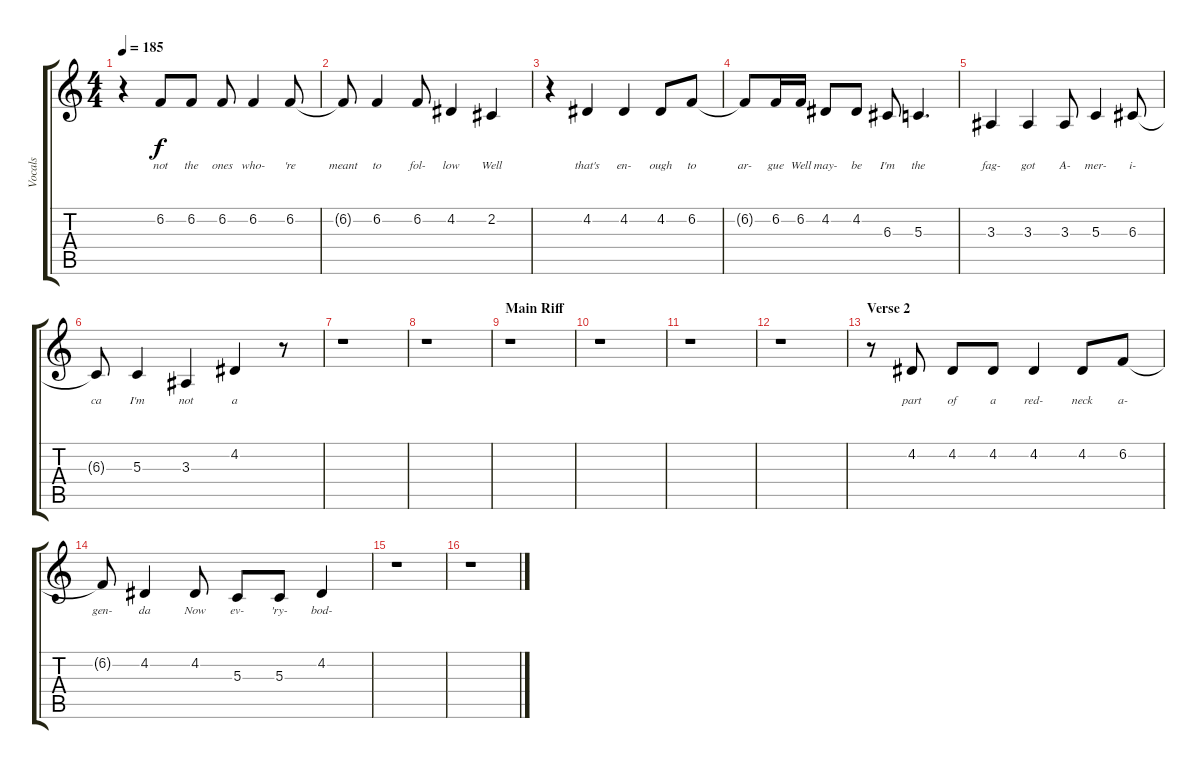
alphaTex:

\track ("Vocals" "Vocals") {instrument lead8bassandlead}
\staff {score tabs}
\tuning (E4 B3 G3 D3 A2 E2) {hide}
\ts (4 4)
\tempo 185
\clef g2
\ks c
r.4{dy f} 6.2.8{lyrics (0 "not") lyrics (1 "") lyrics (2 "") lyrics (3 "") lyrics (4 "")} 6.2.8{lyrics (0 "the") lyrics (1 "") lyrics (2 "") lyrics (3 "") lyrics (4 "")} 6.2.8{lyrics (0 "ones") lyrics (1 "") lyrics (2 "") lyrics (3 "") lyrics (4 "")} 6.2.4{lyrics (0 "who-") lyrics (1 "") lyrics (2 "") lyrics (3 "") lyrics (4 "")} 6.2.8{lyrics (0 "'re") lyrics (1 "") lyrics (2 "") lyrics (3 "") lyrics (4 "")} |
6.2{t}.8{lyrics (0 "meant") lyrics (1 "") lyrics (2 "") lyrics (3 "") lyrics (4 "")} 6.2.4{lyrics (0 "to") lyrics (1 "") lyrics (2 "") lyrics (3 "") lyrics (4 "")} 6.2.8{lyrics (0 "fol-") lyrics (1 "") lyrics (2 "") lyrics (3 "") lyrics (4 "")} 4.2.4{lyrics (0 "low") lyrics (1 "") lyrics (2 "") lyrics (3 "") lyrics (4 "")} 2.2.4{lyrics (0 "Well") lyrics (1 "") lyrics (2 "") lyrics (3 "") lyrics (4 "")} |
r.4 4.2.4{lyrics (0 "that's") lyrics (1 "") lyrics (2 "") lyrics (3 "") lyrics (4 "")} 4.2.4{lyrics (0 "en-") lyrics (1 "") lyrics (2 "") lyrics (3 "") lyrics (4 "")} 4.2.8{lyrics (0 "ough") lyrics (1 "") lyrics (2 "") lyrics (3 "") lyrics (4 "")} 6.2.8{lyrics (0 "to") lyrics (1 "") lyrics (2 "") lyrics (3 "") lyrics (4 "")} |
6.2{t}.8{lyrics (0 "ar-") lyrics (1 "") lyrics (2 "") lyrics (3 "") lyrics (4 "")} 6.2.16{lyrics (0 "gue") lyrics (1 "") lyrics (2 "") lyrics (3 "") lyrics (4 "")} 6.2.16{lyrics (0 "Well") lyrics (1 "") lyrics (2 "") lyrics (3 "") lyrics (4 "")} 4.2.8{lyrics (0 "may-") lyrics (1 "") lyrics (2 "") lyrics (3 "") lyrics (4 "")} 4.2.8{lyrics (0 "be") lyrics (1 "") lyrics (2 "") lyrics (3 "") lyrics (4 "")} 6.3.8{lyrics (0 "I'm") lyrics (1 "") lyrics (2 "") lyrics (3 "") lyrics (4 "")} 5.3.4{d lyrics (0 "the") lyrics (1 "") lyrics (2 "") lyrics (3 "") lyrics (4 "")} |
3.3.4{lyrics (0 "fag-") lyrics (1 "") lyrics (2 "") lyrics (3 "") lyrics (4 "")} 3.3.4{lyrics (0 "got") lyrics (1 "") lyrics (2 "") lyrics (3 "") lyrics (4 "")} 3.3.8{lyrics (0 "A-") lyrics (1 "") lyrics (2 "") lyrics (3 "") lyrics (4 "")} 5.3.4{lyrics (0 "mer-") lyrics (1 "") lyrics (2 "") lyrics (3 "") lyrics (4 "")} 6.3.8{lyrics (0 "i-") lyrics (1 "") lyrics (2 "") lyrics (3 "") lyrics (4 "")} |
6.3{t}.8{lyrics (0 "ca") lyrics (1 "") lyrics (2 "") lyrics (3 "") lyrics (4 "")} 5.3.4{lyrics (0 "I'm") lyrics (1 "") lyrics (2 "") lyrics (3 "") lyrics (4 "")} 3.3.4{lyrics (0 "not") lyrics (1 "") lyrics (2 "") lyrics (3 "") lyrics (4 "")} 4.2.4{lyrics (0 "a") lyrics (1 "") lyrics (2 "") lyrics (3 "") lyrics (4 "")} r.8 |
r.1 |
r.1 |
\section ("" "Main Riff")
r.1 |
r.1 |
r.1 |
r.1 |
\section ("" "Verse 2")
r.8 4.2.8{lyrics (0 "part") lyrics (1 "") lyrics (2 "") lyrics (3 "") lyrics (4 "")} 4.2.8{lyrics (0 "of") lyrics (1 "") lyrics (2 "") lyrics (3 "") lyrics (4 "")} 4.2.8{lyrics (0 "a") lyrics (1 "") lyrics (2 "") lyrics (3 "") lyrics (4 "")} 4.2.4{lyrics (0 "red-") lyrics (1 "") lyrics (2 "") lyrics (3 "") lyrics (4 "")} 4.2.8{lyrics (0 "neck") lyrics (1 "") lyrics (2 "") lyrics (3 "") lyrics (4 "")} 6.2.8{lyrics (0 "a-") lyrics (1 "") lyrics (2 "") lyrics (3 "") lyrics (4 "")} |
6.2{t}.8{lyrics (0 "gen-") lyrics (1 "") lyrics (2 "") lyrics (3 "") lyrics (4 "")} 4.2.4{lyrics (0 "da") lyrics (1 "") lyrics (2 "") lyrics (3 "") lyrics (4 "")} 4.2.8{lyrics (0 "Now") lyrics (1 "") lyrics (2 "") lyrics (3 "") lyrics (4 "")} 5.3.8{lyrics (0 "ev-") lyrics (1 "") lyrics (2 "") lyrics (3 "") lyrics (4 "")} 5.3.8{lyrics (0 "'ry-") lyrics (1 "") lyrics (2 "") lyrics (3 "") lyrics (4 "")} 4.2.4{lyrics (0 "bod-") lyrics (1 "") lyrics (2 "") lyrics (3 "") lyrics (4 "")} |
r.1 |
r.1
